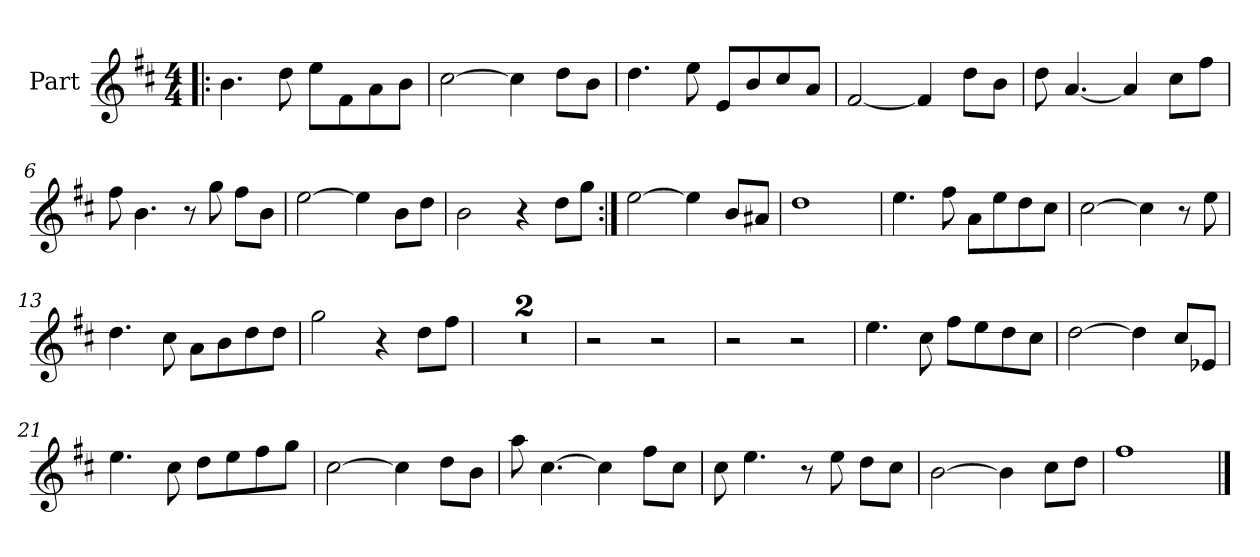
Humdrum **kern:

**kern
*part1
*staff1
*I"Part
*clefG2
*k[f#c#]
*D:
*M4/4
=1!|:
4.b\
8dd\
8ee\L
8f#\
8a\
8b\J
=2
[2cc#\
4cc#\]
8dd\L
8b\J
=3
4.dd\
8ee\
8e/L
8b/
8cc#/
8a/J
=4
[2f#/
4f#/]
8dd\L
8b\J
!!LO:LB:g=z
=5
8dd\
[4.a/
4a/]
8cc#\L
8ff#\J
=6
8ff#\
4.b\
8r
8gg\
8ff#\L
8b\J
=7
[2ee\
4ee\]
8b\L
8dd\J
=8
2b\
4r
8dd\L
8gg\J
!!LO:LB:g=z
=9:|!
[2ee\
4ee\]
8b/L
8a#X/J
=10
1dd
=11
4.ee\
8ff#\
8a\L
8ee\
8dd\
8cc#\J
=12
[2cc#\
4cc#\]
8r
8ee\
=13
4.dd\
8cc#\
8a\L
8b\
8dd\
8dd\J
!!LO:LB:g=z
=14
2gg\
4r
8dd\L
8ff#\J
=15
1r
=16
1r
=17
2r
2r
=18
2r
2r
!!LO:LB:g=z
=19
4.ee\
8cc#\
8ff#\L
8ee\
8dd\
8cc#\J
=20
[2dd\
4dd\]
8cc#/L
8e-X/J
=21
4.ee\
8cc#\
8dd\L
8ee\
8ff#\
8gg\J
=22
[2cc#\
4cc#\]
8dd\L
8b\J
!!LO:LB:g=z
=23
8aa\
[4.cc#\
4cc#\]
8ff#\L
8cc#\J
=24
8cc#\
4.ee\
8r
8ee\
8dd\L
8cc#\J
=25
[2b\
4b\]
8cc#\L
8dd\J
=26
1ff#
==
*-
